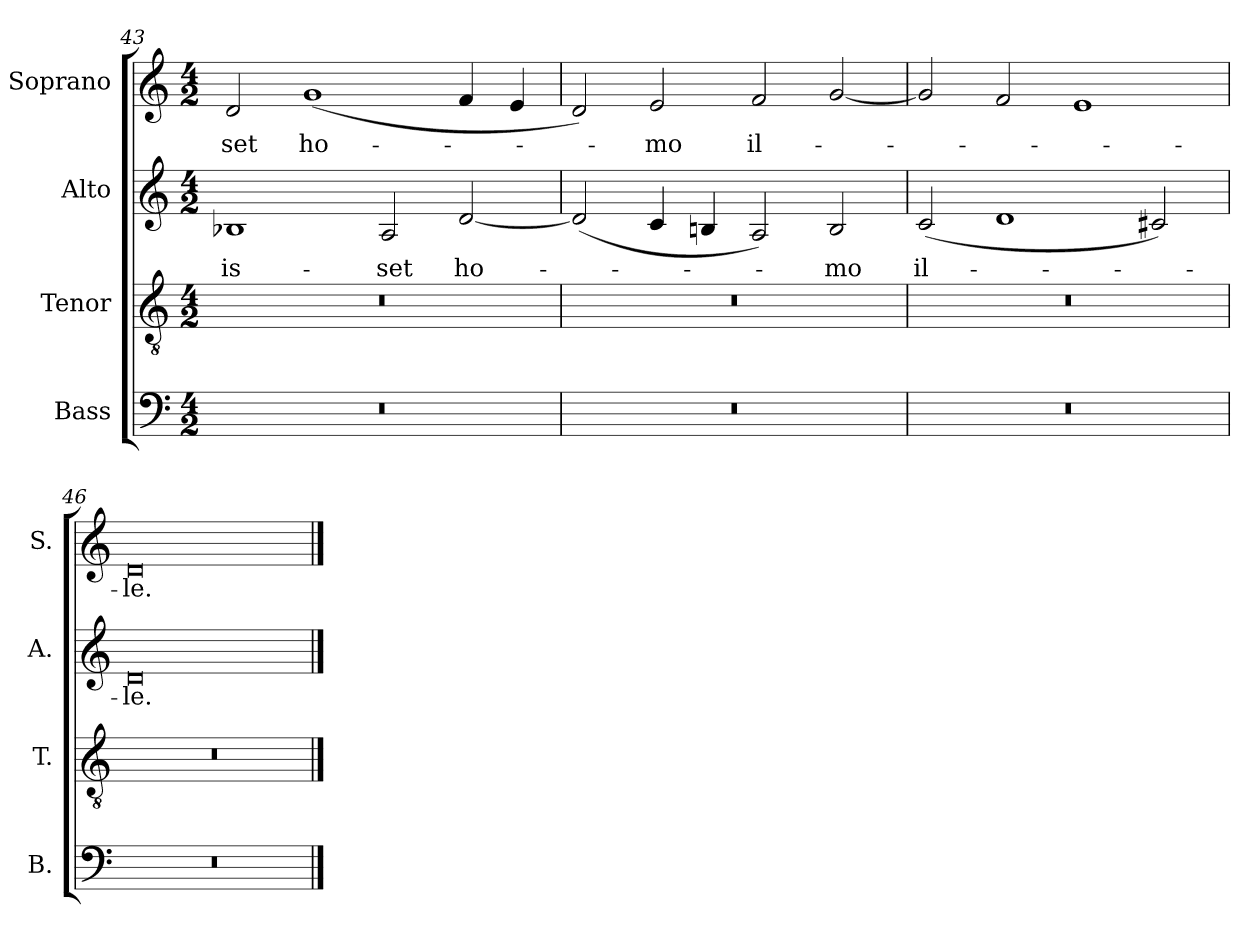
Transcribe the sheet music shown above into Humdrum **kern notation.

**kern	**kern	**kern	**text	**kern	**text
*part4	*part3	*part2	*part2	*part1	*part1
*staff4	*staff3	*staff2	*staff2	*staff1	*staff1
*I"Bass	*I"Tenor	*I"Alto	*	*I"Soprano	*
*I'B.	*I'T.	*I'A.	*	*I'S.	*
*clefF4	*clefGv2	*clefG2	*	*clefG2	*
*	*ITrd7c12	*	*	*	*
*k[]	*k[]	*k[]	*	*k[]	*
*C:	*C:	*C:	*	*C:	*
*M4/2	*M4/2	*M4/2	*	*M4/2	*
=43	=43	=43	=43	=43	=43
!LO:N:vis=1	!LO:N:vis=1	!	!	!	!
!	!	!	!LO:LY:b:color=#000000	!	!
!	!	!	!	!	!LO:LY:b:color=#000000
0r	0r	1B-Xi	-is-	2di/	-set
!	!	!	!	!	!LO:LY:b:color=#000000
.	.	.	.	(1gi	ho-
!	!	!	!LO:LY:b:color=#000000	!	!
.	.	2Ai/	-set	.	.
!	!	!	!LO:LY:b:color=#000000	!	!
.	.	[2di/	ho-	4fi/	.
.	.	.	.	4ei/	.
=44	=44	=44	=44	=44	=44
!LO:N:vis=1	!LO:N:vis=1	!	!	!	!
0r	0r	(2di/]	.	2di/)	.
!	!	!	!	!	!LO:LY:b:color=#000000
.	.	4ci/	.	2ei/	-mo
.	.	4Bni/	.	.	.
!	!	!	!	!	!LO:LY:b:color=#000000
.	.	2Ai/)	.	2fi/	il-
!	!	!	!LO:LY:b:color=#000000	!	!
.	.	2Bi/	-mo	[2gi/	.
=45	=45	=45	=45	=45	=45
!LO:N:vis=1	!LO:N:vis=1	!	!	!	!
!	!	!	!LO:LY:b:color=#000000	!	!
0r	0r	(2ci/	il-	2gi/]	.
.	.	1di	.	2fi/	.
.	.	.	.	1ei	.
.	.	2c#Xi/)	.	.	.
=46	=46	=46	=46	=46	=46
!LO:N:vis=1	!LO:N:vis=1	!	!	!	!
!	!	!	!LO:LY:b:color=#000000	!	!
!	!	!	!	!	!LO:LY:b:color=#000000
0r	0r	0di	-le.	0di	-le.
==	==	==	==	==	==
*-	*-	*-	*-	*-	*-
